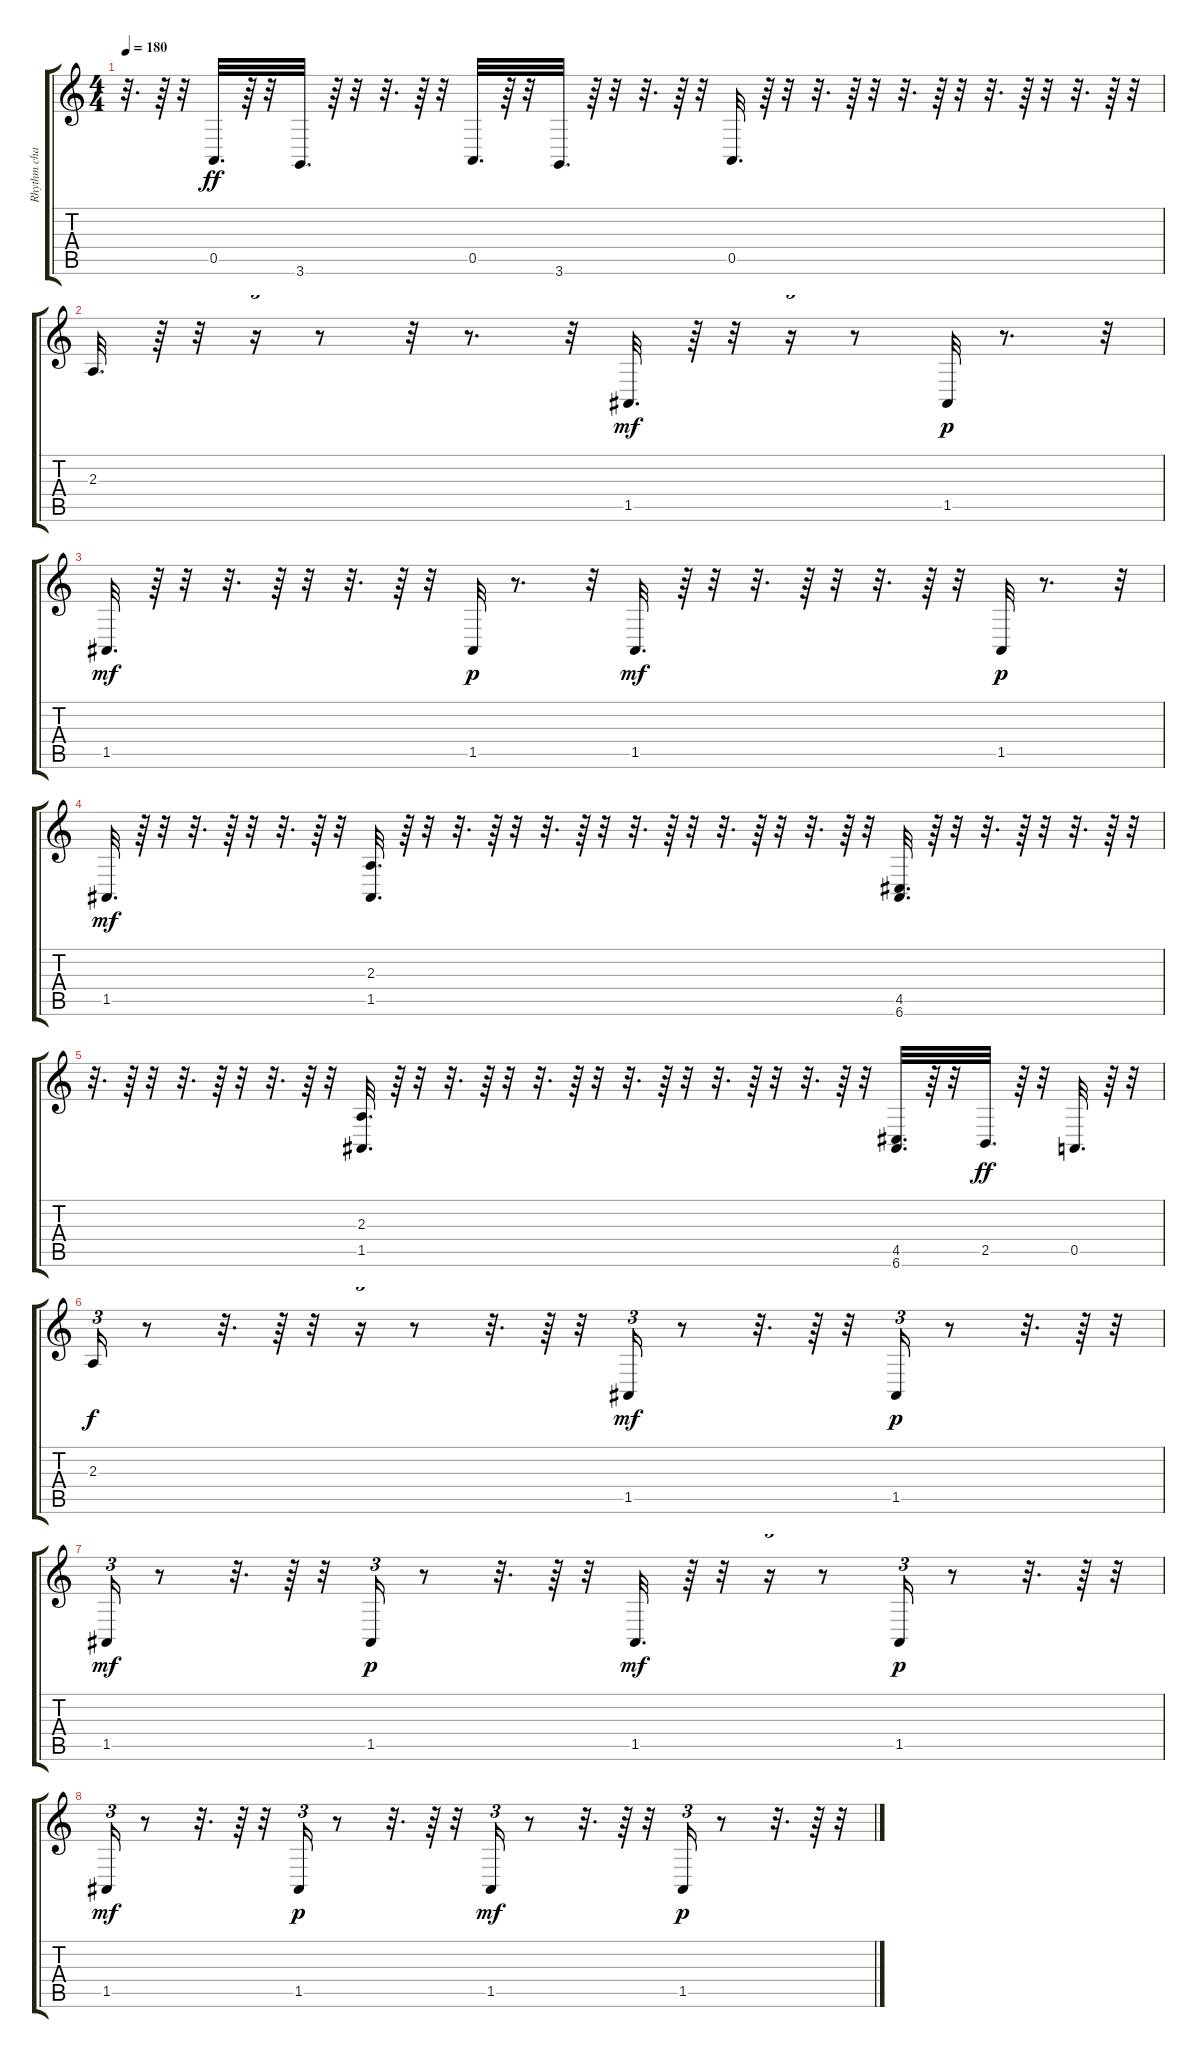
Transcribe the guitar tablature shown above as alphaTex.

\track ("Rhythm channel" "Rhythm cha") {instrument celesta}
\staff {score tabs}
\tuning (E4 B3 G3 D3 A2 E2) {hide}
\ts (4 4)
\tempo 180
\clef g2
\ks c
r.32{d dy ff} r.64 r.32 0.5.32{d} r.64 r.32 3.6.32{d} r.64 r.32 r.32{d} r.64 r.32 0.5.32{d} r.64 r.32 3.6.32{d} r.64 r.32 r.32{d} r.64 r.32 0.5.32{d} r.64 r.32 r.32{d} r.64 r.32 r.32{d} r.64 r.32 r.32{d} r.64 r.32 r.32{d} r.64 r.32 |
2.3.32{d} r.64 r.32 r.16{tu (3 2)} r.8 r.32 r.8{d} r.32 1.5.32{d dy mf} r.64 r.32 r.16{tu (3 2)} r.8 1.5.32{dy p} r.8{d} r.32 |
1.5.32{d dy mf} r.64 r.32 r.32{d} r.64 r.32 r.32{d} r.64 r.32 1.5.32{dy p} r.8{d} r.32 1.5.32{d dy mf} r.64 r.32 r.32{d} r.64 r.32 r.32{d} r.64 r.32 1.5.32{dy p} r.8{d} r.32 |
1.5.32{d dy mf} r.64 r.32 r.32{d} r.64 r.32 r.32{d} r.64 r.32 (2.3 1.5).32{d} r.64 r.32 r.32{d} r.64 r.32 r.32{d} r.64 r.32 r.32{d} r.64 r.32 r.32{d} r.64 r.32 r.32{d} r.64 r.32 (4.5 6.6).32{d} r.64 r.32 r.32{d} r.64 r.32 r.32{d} r.64 r.32 |
r.32{d} r.64 r.32 r.32{d} r.64 r.32 r.32{d} r.64 r.32 (2.3 1.5).32{d} r.64 r.32 r.32{d} r.64 r.32 r.32{d} r.64 r.32 r.32{d} r.64 r.32 r.32{d} r.64 r.32 r.32{d} r.64 r.32 (4.5 6.6).32{d} r.64 r.32 2.5.32{d dy ff} r.64 r.32 0.5.32{d} r.64 r.32 |
2.3.16{tu (3 2) dy f} r.8 r.32{d} r.64 r.32 r.16{tu (3 2)} r.8 r.32{d} r.64 r.32 1.5.16{tu (3 2) dy mf} r.8 r.32{d} r.64 r.32 1.5.16{tu (3 2) dy p} r.8 r.32{d} r.64 r.32 |
1.5.16{tu (3 2) dy mf} r.8 r.32{d} r.64 r.32 1.5.16{tu (3 2) dy p} r.8 r.32{d} r.64 r.32 1.5.32{d dy mf} r.64 r.32 r.16{tu (3 2)} r.8 1.5.16{tu (3 2) dy p} r.8 r.32{d} r.64 r.32 |
1.5.16{tu (3 2) dy mf} r.8 r.32{d} r.64 r.32 1.5.16{tu (3 2) dy p} r.8 r.32{d} r.64 r.32 1.5.16{tu (3 2) dy mf} r.8 r.32{d} r.64 r.32 1.5.16{tu (3 2) dy p} r.8 r.32{d} r.64 r.32
